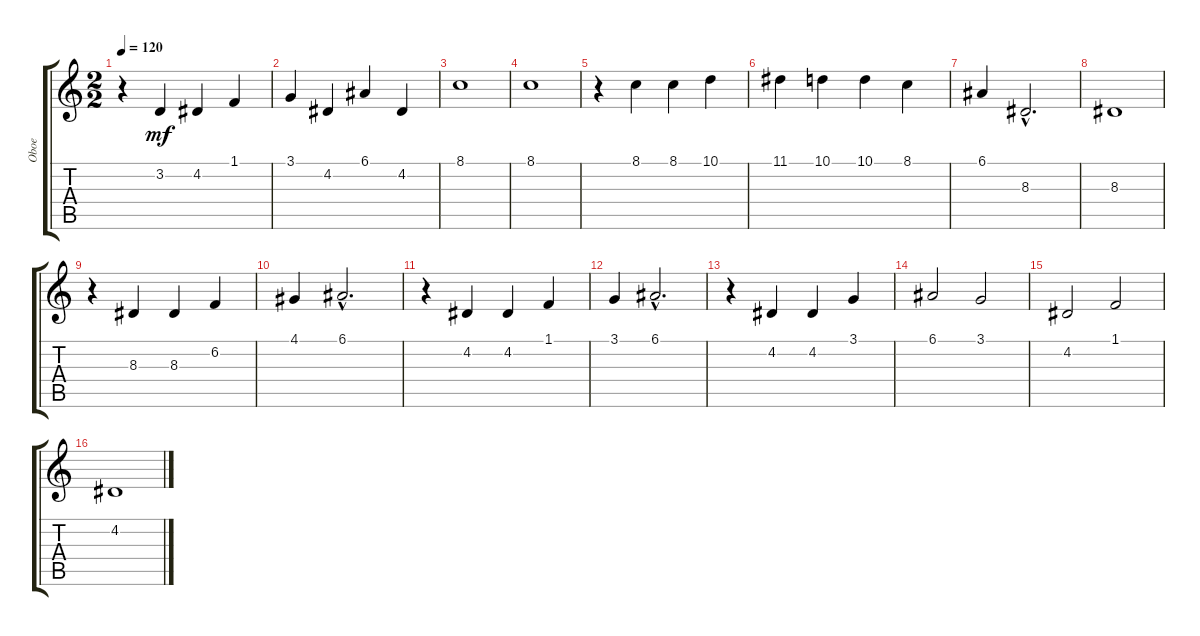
\track ("Oboe" "Oboe") {instrument oboe}
\staff {score tabs}
\tuning (E4 B3 G3 D3 A2 E2) {hide}
\ts (2 2)
\tempo 120
\clef g2
\ks c
r.4{dy mf} 3.2.4 4.2.4 1.1.4 |
3.1.4 4.2.4 6.1.4 4.2.4 |
8.1.1 |
8.1.1 |
r.4 8.1.4 8.1.4 10.1.4 |
11.1.4 10.1.4 10.1.4 8.1.4 |
6.1.4 8.3{hac}.2{d} |
8.3.1 |
r.4 8.3.4 8.3.4 6.2.4 |
4.1.4 6.1{hac}.2{d} |
r.4 4.2.4 4.2.4 1.1.4 |
3.1.4 6.1{hac}.2{d} |
r.4 4.2.4 4.2.4 3.1.4 |
6.1.2 3.1.2 |
4.2.2 1.1.2 |
4.2.1
